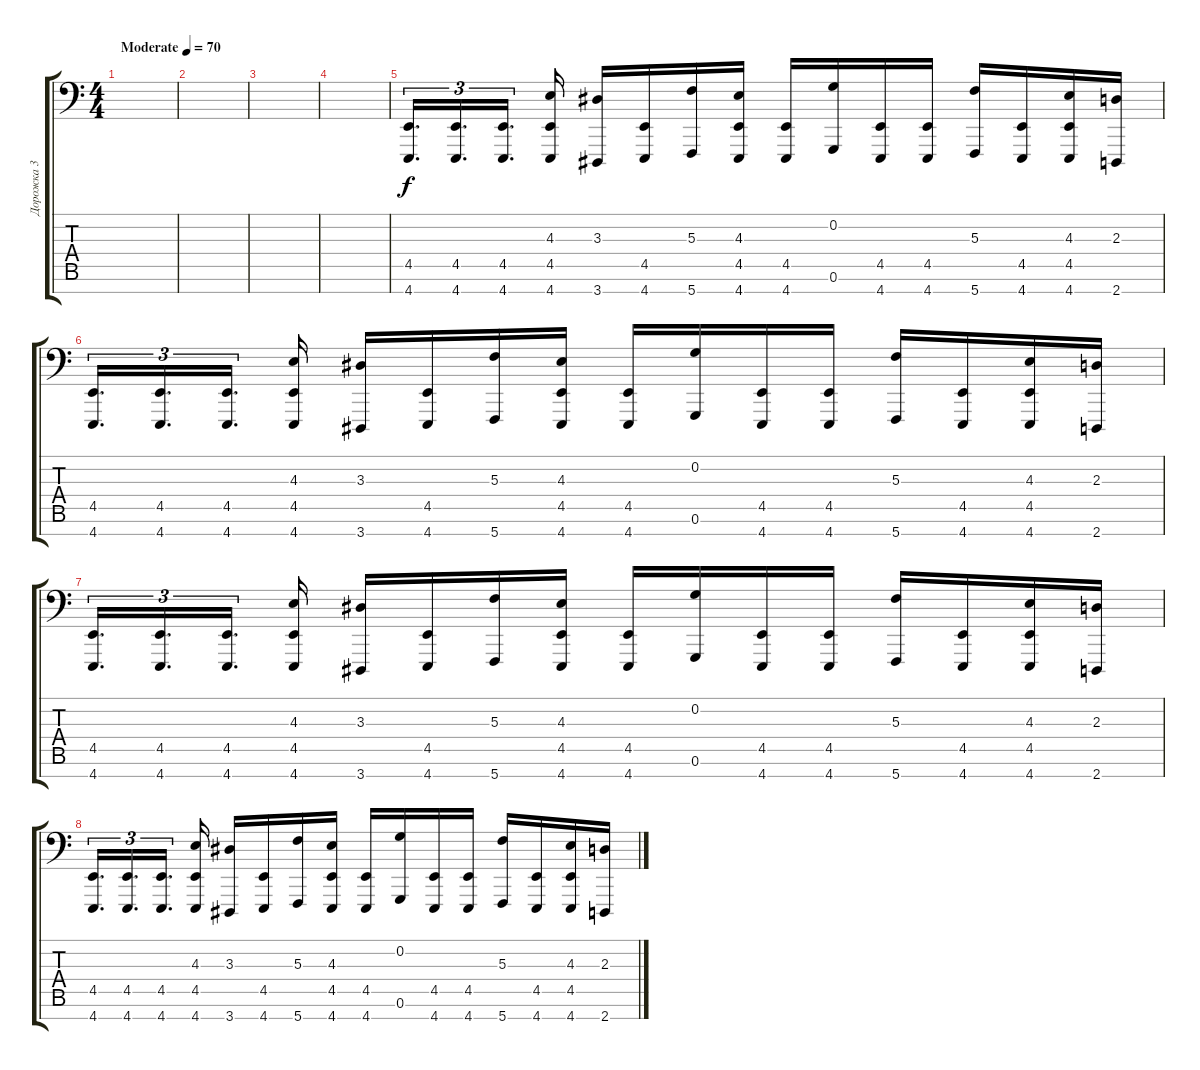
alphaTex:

\track ("Дорожка 3" "Дорожка 3") {instrument lead8bassandlead}
\staff {score tabs}
\tuning (C4 G3 C3 F2 C2 G1 C1) {hide}
\ts (4 4)
\tempo (70 "Moderate")
\clef f4
\ks c
|
|
|
|
(4.5 4.7).16{d tu (3 2)} (4.5 4.7).16{d tu (3 2)} (4.5 4.7).16{d tu (3 2) beam splitsecondary} (4.3 4.5 4.7).16 (3.3 3.7).16 (4.5 4.7).16 (5.3 5.7).16 (4.3 4.5 4.7).16 (4.5 4.7).16 (0.2 0.6).16 (4.5 4.7).16 (4.5 4.7).16 (5.3 5.7).16 (4.5 4.7).16 (4.3 4.5 4.7).16 (2.3 2.7).16 |
(4.5 4.7).16{d tu (3 2)} (4.5 4.7).16{d tu (3 2)} (4.5 4.7).16{d tu (3 2) beam splitsecondary} (4.3 4.5 4.7).16 (3.3 3.7).16 (4.5 4.7).16 (5.3 5.7).16 (4.3 4.5 4.7).16 (4.5 4.7).16 (0.2 0.6).16 (4.5 4.7).16 (4.5 4.7).16 (5.3 5.7).16 (4.5 4.7).16 (4.3 4.5 4.7).16 (2.3 2.7).16 |
(4.5 4.7).16{d tu (3 2)} (4.5 4.7).16{d tu (3 2)} (4.5 4.7).16{d tu (3 2) beam splitsecondary} (4.3 4.5 4.7).16 (3.3 3.7).16 (4.5 4.7).16 (5.3 5.7).16 (4.3 4.5 4.7).16 (4.5 4.7).16 (0.2 0.6).16 (4.5 4.7).16 (4.5 4.7).16 (5.3 5.7).16 (4.5 4.7).16 (4.3 4.5 4.7).16 (2.3 2.7).16 |
(4.5 4.7).16{d tu (3 2)} (4.5 4.7).16{d tu (3 2)} (4.5 4.7).16{d tu (3 2) beam splitsecondary} (4.3 4.5 4.7).16 (3.3 3.7).16 (4.5 4.7).16 (5.3 5.7).16 (4.3 4.5 4.7).16 (4.5 4.7).16 (0.2 0.6).16 (4.5 4.7).16 (4.5 4.7).16 (5.3 5.7).16 (4.5 4.7).16 (4.3 4.5 4.7).16 (2.3 2.7).16
